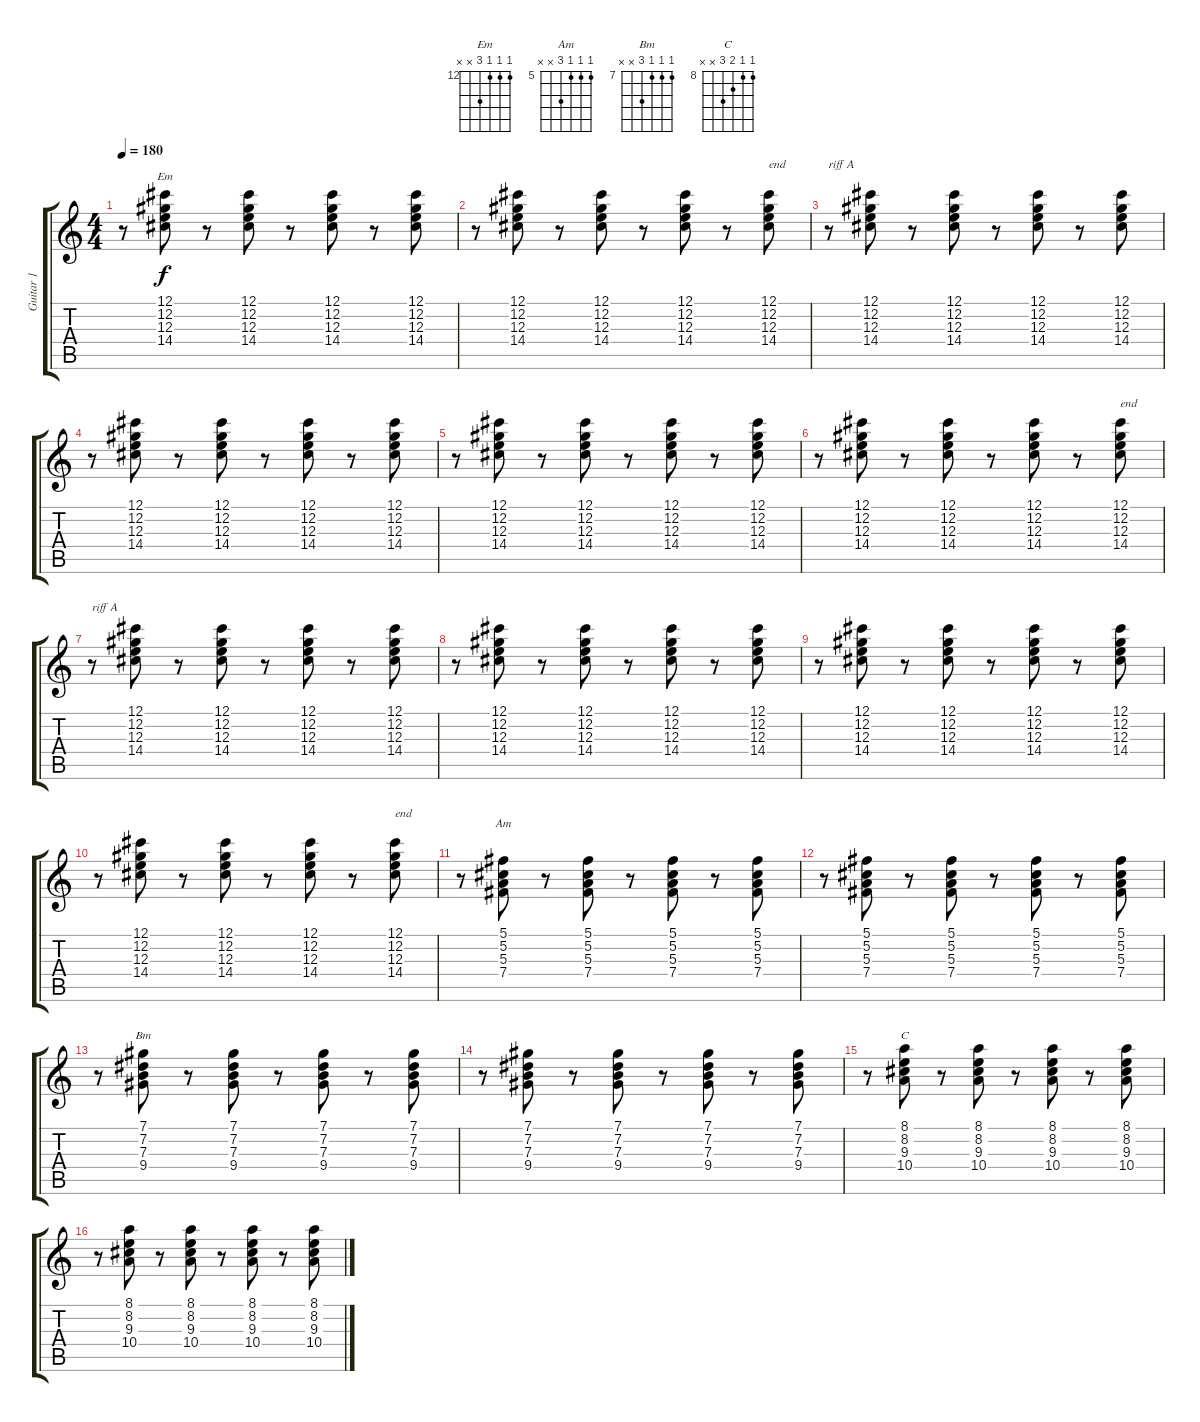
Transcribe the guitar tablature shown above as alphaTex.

\track ("Guitar 1" "Guitar 1") {instrument electricguitarclean}
\staff {score tabs}
\tuning (Db4 Ab3 E3 B2 Gb2 Db2) {hide}
\chord ("Em" 12 12 12 14 x x) {firstfret 12}
\chord ("Am" 5 5 5 7 x x) {firstfret 5}
\chord ("Bm" 7 7 7 9 x x) {firstfret 7}
\chord ("C" 8 8 9 10 x x) {firstfret 8}
\ts (4 4)
\tempo 180
\clef g2
\ks c
r.8{dy f} (12.1 12.2 12.3 14.4).8{ch "Em"} r.8 (12.1 12.2 12.3 14.4).8 r.8 (12.1 12.2 12.3 14.4).8 r.8 (12.1 12.2 12.3 14.4).8 |
r.8 (12.1 12.2 12.3 14.4).8 r.8 (12.1 12.2 12.3 14.4).8 r.8 (12.1 12.2 12.3 14.4).8 r.8 (12.1 12.2 12.3 14.4).8{txt "end"} |
r.8{txt "riff A"} (12.1 12.2 12.3 14.4).8 r.8 (12.1 12.2 12.3 14.4).8 r.8 (12.1 12.2 12.3 14.4).8 r.8 (12.1 12.2 12.3 14.4).8 |
r.8 (12.1 12.2 12.3 14.4).8 r.8 (12.1 12.2 12.3 14.4).8 r.8 (12.1 12.2 12.3 14.4).8 r.8 (12.1 12.2 12.3 14.4).8 |
r.8 (12.1 12.2 12.3 14.4).8 r.8 (12.1 12.2 12.3 14.4).8 r.8 (12.1 12.2 12.3 14.4).8 r.8 (12.1 12.2 12.3 14.4).8 |
r.8 (12.1 12.2 12.3 14.4).8 r.8 (12.1 12.2 12.3 14.4).8 r.8 (12.1 12.2 12.3 14.4).8 r.8 (12.1 12.2 12.3 14.4).8{txt "end"} |
r.8{txt "riff A"} (12.1 12.2 12.3 14.4).8 r.8 (12.1 12.2 12.3 14.4).8 r.8 (12.1 12.2 12.3 14.4).8 r.8 (12.1 12.2 12.3 14.4).8 |
r.8 (12.1 12.2 12.3 14.4).8 r.8 (12.1 12.2 12.3 14.4).8 r.8 (12.1 12.2 12.3 14.4).8 r.8 (12.1 12.2 12.3 14.4).8 |
r.8 (12.1 12.2 12.3 14.4).8 r.8 (12.1 12.2 12.3 14.4).8 r.8 (12.1 12.2 12.3 14.4).8 r.8 (12.1 12.2 12.3 14.4).8 |
r.8 (12.1 12.2 12.3 14.4).8 r.8 (12.1 12.2 12.3 14.4).8 r.8 (12.1 12.2 12.3 14.4).8 r.8 (12.1 12.2 12.3 14.4).8{txt "end"} |
r.8 (5.1 5.2 5.3 7.4).8{ch "Am"} r.8 (5.1 5.2 5.3 7.4).8 r.8 (5.1 5.2 5.3 7.4).8 r.8 (5.1 5.2 5.3 7.4).8 |
r.8 (5.1 5.2 5.3 7.4).8 r.8 (5.1 5.2 5.3 7.4).8 r.8 (5.1 5.2 5.3 7.4).8 r.8 (5.1 5.2 5.3 7.4).8 |
r.8 (7.1 7.2 7.3 9.4).8{ch "Bm"} r.8 (7.1 7.2 7.3 9.4).8 r.8 (7.1 7.2 7.3 9.4).8 r.8 (7.1 7.2 7.3 9.4).8 |
r.8 (7.1 7.2 7.3 9.4).8 r.8 (7.1 7.2 7.3 9.4).8 r.8 (7.1 7.2 7.3 9.4).8 r.8 (7.1 7.2 7.3 9.4).8 |
r.8 (8.1 8.2 9.3 10.4).8{ch "C"} r.8 (8.1 8.2 9.3 10.4).8 r.8 (8.1 8.2 9.3 10.4).8 r.8 (8.1 8.2 9.3 10.4).8 |
r.8 (8.1 8.2 9.3 10.4).8 r.8 (8.1 8.2 9.3 10.4).8 r.8 (8.1 8.2 9.3 10.4).8 r.8 (8.1 8.2 9.3 10.4).8
